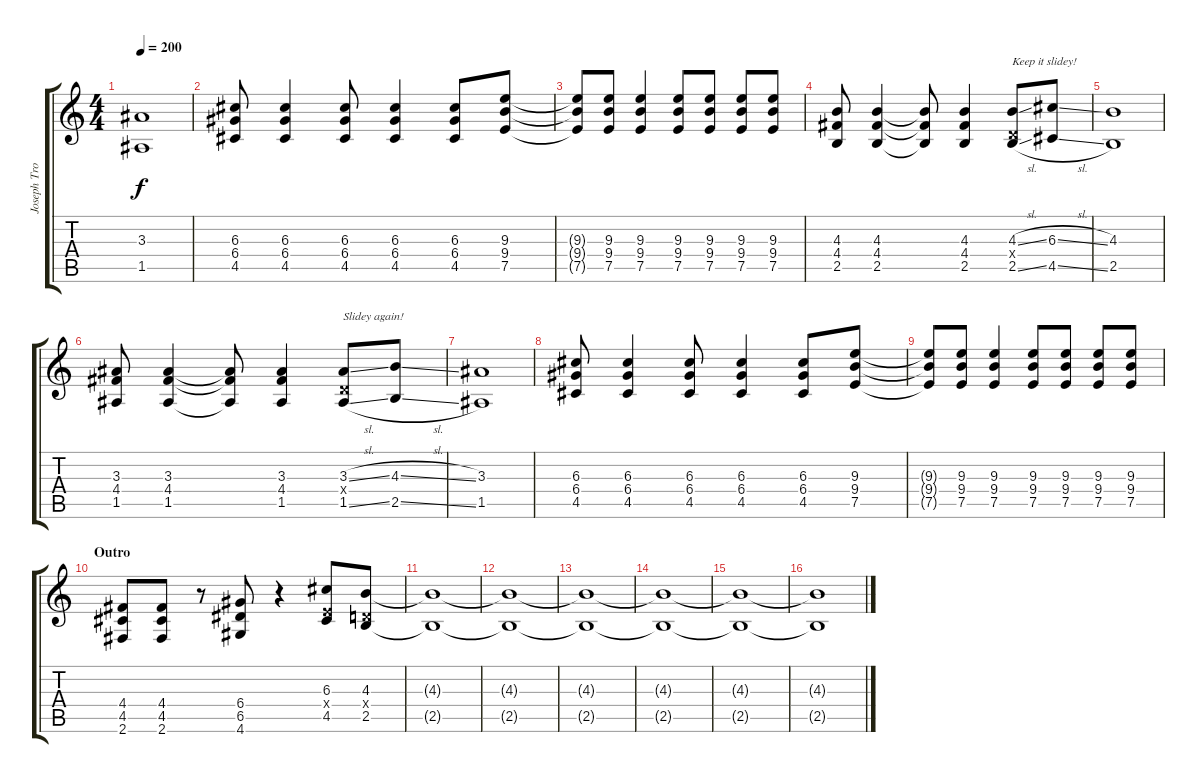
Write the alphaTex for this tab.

\track ("Joseph Trohman (Lead Guitar)" "Joseph Tro") {instrument distortionguitar}
\staff {score tabs}
\tuning (E4 B3 G3 D3 A2 E2) {hide}
\ts (4 4)
\tempo 200
\clef g2
\ks c
(3.3 1.5).1{dy f} |
(6.3 6.4 4.5).8 (6.3 6.4 4.5).4 (6.3 6.4 4.5).8 (6.3 6.4 4.5).4 (6.3 6.4 4.5).8 (9.3 9.4 7.5).8 |
(9.3{t} 9.4{t} 7.5{t}).8 (9.3 9.4 7.5).8 (9.3 9.4 7.5).4 (9.3 9.4 7.5).8 (9.3 9.4 7.5).8 (9.3 9.4 7.5).8 (9.3 9.4 7.5).8 |
(4.3 4.4 2.5).8 (4.3 4.4 2.5).4 (4.3{t} 4.4{t} 2.5{t}).8 (4.3 4.4 2.5).4 (4.3{sl} 0.4{x} 2.5{sl}).8{txt "Keep it slidey!"} (6.3{sl} 4.5{sl}).8 |
(4.3 2.5).1 |
(3.3 4.4 1.5).8 (3.3 4.4 1.5).4 (3.3{t} 4.4{t} 1.5{t}).8 (3.3 4.4 1.5).4 (3.3{sl} 0.4{x} 1.5{sl}).8{txt "Slidey again!"} (4.3{sl} 2.5{sl}).8 |
(3.3 1.5).1 |
(6.3 6.4 4.5).8 (6.3 6.4 4.5).4 (6.3 6.4 4.5).8 (6.3 6.4 4.5).4 (6.3 6.4 4.5).8 (9.3 9.4 7.5).8 |
(9.3{t} 9.4{t} 7.5{t}).8 (9.3 9.4 7.5).8 (9.3 9.4 7.5).4 (9.3 9.4 7.5).8 (9.3 9.4 7.5).8 (9.3 9.4 7.5).8 (9.3 9.4 7.5).8 |
\section ("" "Outro")
(4.4 4.5 2.6).8 (4.4 4.5 2.6).8 r.8 (6.4 6.5 4.6).8 r.4 (6.3 2.4{x} 4.5).8 (4.3 0.4{x} 2.5).8 |
(4.3{t} 2.5{t}).1 |
(4.3{t} 2.5{t}).1 |
(4.3{t} 2.5{t}).1 |
(4.3{t} 2.5{t}).1 |
(4.3{t} 2.5{t}).1 |
(4.3{t} 2.5{t}).1
